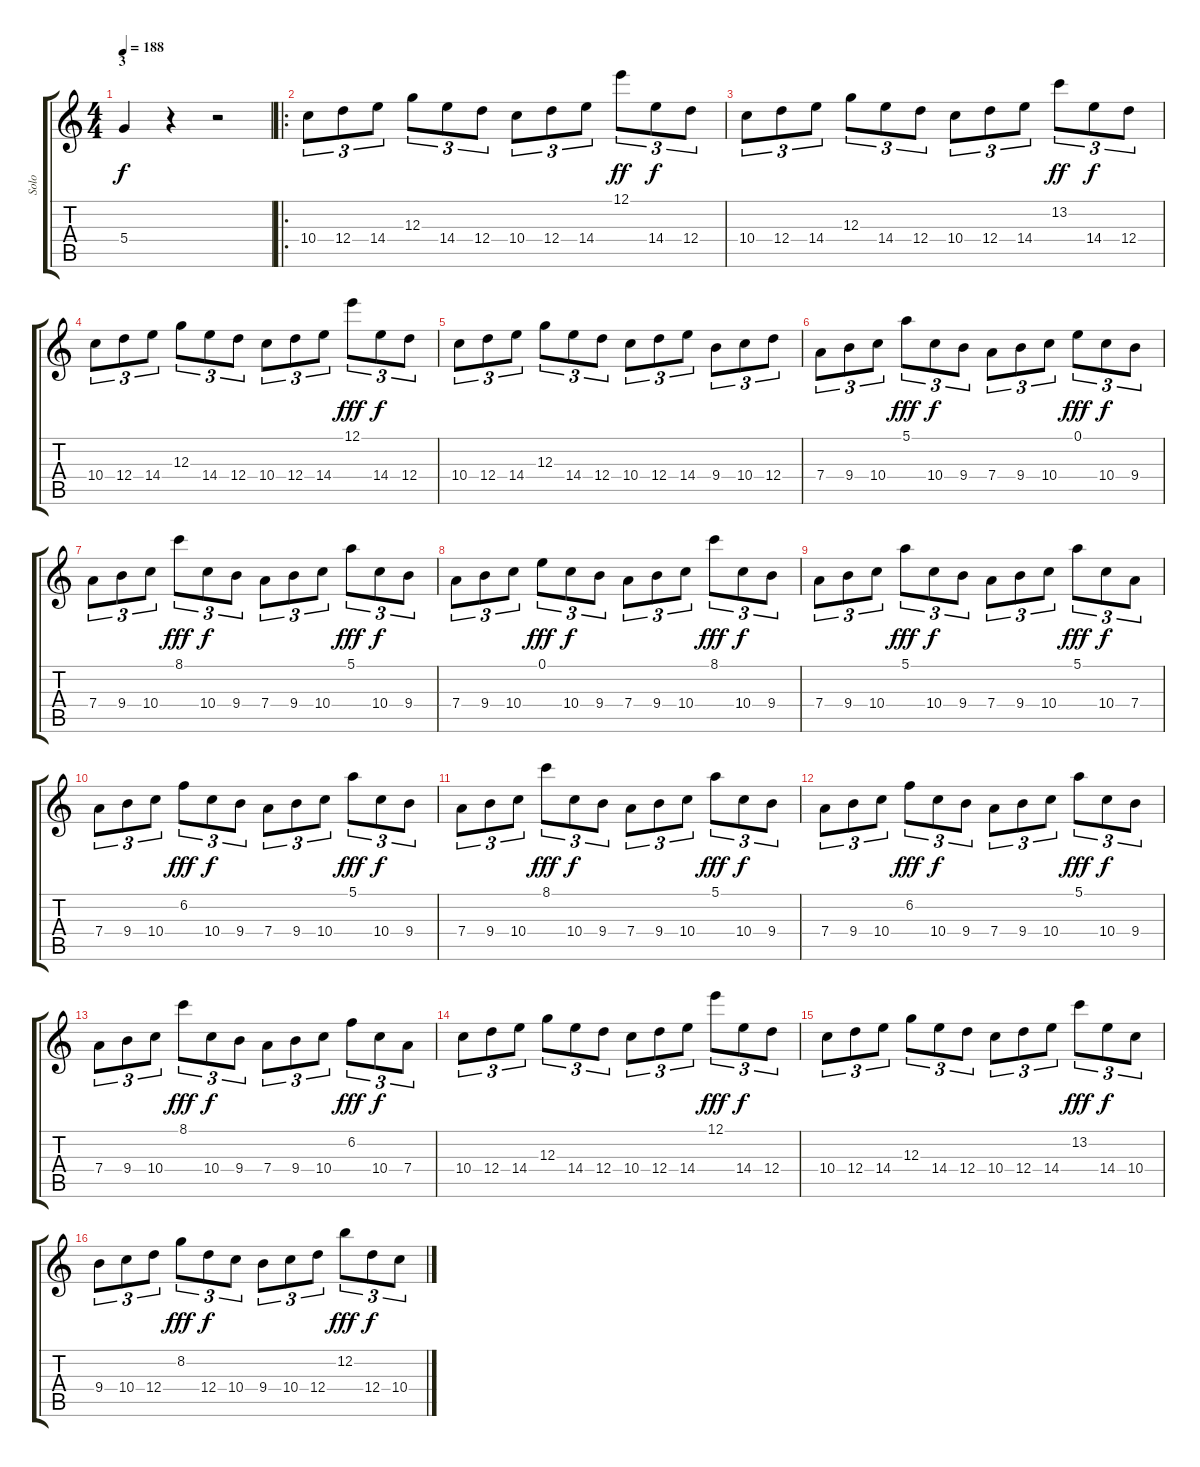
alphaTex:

\track ("Solo" "Solo") {instrument overdrivenguitar}
\staff {score tabs}
\tuning (E4 B3 G3 D3 A2 E2) {hide}
\ts (4 4)
\section ("" "3")
\tempo 188
\clef g2
\ks c
5.4.4{dy f} r.4 r.2 |
\ro
10.4.8{tu (3 2) instrument electricguitarmuted} 12.4.8{tu (3 2)} 14.4.8{tu (3 2)} 12.3.8{tu (3 2)} 14.4.8{tu (3 2)} 12.4.8{tu (3 2)} 10.4.8{tu (3 2)} 12.4.8{tu (3 2)} 14.4.8{tu (3 2)} 12.1.8{tu (3 2) dy ff} 14.4.8{tu (3 2) dy f} 12.4.8{tu (3 2)} |
10.4.8{tu (3 2)} 12.4.8{tu (3 2)} 14.4.8{tu (3 2)} 12.3.8{tu (3 2)} 14.4.8{tu (3 2)} 12.4.8{tu (3 2)} 10.4.8{tu (3 2)} 12.4.8{tu (3 2)} 14.4.8{tu (3 2)} 13.2.8{tu (3 2) dy ff} 14.4.8{tu (3 2) dy f} 12.4.8{tu (3 2)} |
10.4.8{tu (3 2)} 12.4.8{tu (3 2)} 14.4.8{tu (3 2)} 12.3.8{tu (3 2)} 14.4.8{tu (3 2)} 12.4.8{tu (3 2)} 10.4.8{tu (3 2)} 12.4.8{tu (3 2)} 14.4.8{tu (3 2)} 12.1.8{tu (3 2) dy fff} 14.4.8{tu (3 2) dy f} 12.4.8{tu (3 2)} |
10.4.8{tu (3 2)} 12.4.8{tu (3 2)} 14.4.8{tu (3 2)} 12.3.8{tu (3 2)} 14.4.8{tu (3 2)} 12.4.8{tu (3 2)} 10.4.8{tu (3 2)} 12.4.8{tu (3 2)} 14.4.8{tu (3 2)} 9.4.8{tu (3 2)} 10.4.8{tu (3 2)} 12.4.8{tu (3 2)} |
7.4.8{tu (3 2)} 9.4.8{tu (3 2)} 10.4.8{tu (3 2)} 5.1.8{tu (3 2) dy fff} 10.4.8{tu (3 2) dy f} 9.4.8{tu (3 2)} 7.4.8{tu (3 2)} 9.4.8{tu (3 2)} 10.4.8{tu (3 2)} 0.1.8{tu (3 2) dy fff} 10.4.8{tu (3 2) dy f} 9.4.8{tu (3 2)} |
7.4.8{tu (3 2)} 9.4.8{tu (3 2)} 10.4.8{tu (3 2)} 8.1.8{tu (3 2) dy fff} 10.4.8{tu (3 2) dy f} 9.4.8{tu (3 2)} 7.4.8{tu (3 2)} 9.4.8{tu (3 2)} 10.4.8{tu (3 2)} 5.1.8{tu (3 2) dy fff} 10.4.8{tu (3 2) dy f} 9.4.8{tu (3 2)} |
7.4.8{tu (3 2)} 9.4.8{tu (3 2)} 10.4.8{tu (3 2)} 0.1.8{tu (3 2) dy fff} 10.4.8{tu (3 2) dy f} 9.4.8{tu (3 2)} 7.4.8{tu (3 2)} 9.4.8{tu (3 2)} 10.4.8{tu (3 2)} 8.1.8{tu (3 2) dy fff} 10.4.8{tu (3 2) dy f} 9.4.8{tu (3 2)} |
7.4.8{tu (3 2)} 9.4.8{tu (3 2)} 10.4.8{tu (3 2)} 5.1.8{tu (3 2) dy fff} 10.4.8{tu (3 2) dy f} 9.4.8{tu (3 2)} 7.4.8{tu (3 2)} 9.4.8{tu (3 2)} 10.4.8{tu (3 2)} 5.1.8{tu (3 2) dy fff} 10.4.8{tu (3 2) dy f} 7.4.8{tu (3 2)} |
7.4.8{tu (3 2)} 9.4.8{tu (3 2)} 10.4.8{tu (3 2)} 6.2.8{tu (3 2) dy fff} 10.4.8{tu (3 2) dy f} 9.4.8{tu (3 2)} 7.4.8{tu (3 2)} 9.4.8{tu (3 2)} 10.4.8{tu (3 2)} 5.1.8{tu (3 2) dy fff} 10.4.8{tu (3 2) dy f} 9.4.8{tu (3 2)} |
7.4.8{tu (3 2)} 9.4.8{tu (3 2)} 10.4.8{tu (3 2)} 8.1.8{tu (3 2) dy fff} 10.4.8{tu (3 2) dy f} 9.4.8{tu (3 2)} 7.4.8{tu (3 2)} 9.4.8{tu (3 2)} 10.4.8{tu (3 2)} 5.1.8{tu (3 2) dy fff} 10.4.8{tu (3 2) dy f} 9.4.8{tu (3 2)} |
7.4.8{tu (3 2)} 9.4.8{tu (3 2)} 10.4.8{tu (3 2)} 6.2.8{tu (3 2) dy fff} 10.4.8{tu (3 2) dy f} 9.4.8{tu (3 2)} 7.4.8{tu (3 2)} 9.4.8{tu (3 2)} 10.4.8{tu (3 2)} 5.1.8{tu (3 2) dy fff} 10.4.8{tu (3 2) dy f} 9.4.8{tu (3 2)} |
7.4.8{tu (3 2)} 9.4.8{tu (3 2)} 10.4.8{tu (3 2)} 8.1.8{tu (3 2) dy fff} 10.4.8{tu (3 2) dy f} 9.4.8{tu (3 2)} 7.4.8{tu (3 2)} 9.4.8{tu (3 2)} 10.4.8{tu (3 2)} 6.2.8{tu (3 2) dy fff} 10.4.8{tu (3 2) dy f} 7.4.8{tu (3 2)} |
10.4.8{tu (3 2)} 12.4.8{tu (3 2)} 14.4.8{tu (3 2)} 12.3.8{tu (3 2)} 14.4.8{tu (3 2)} 12.4.8{tu (3 2)} 10.4.8{tu (3 2)} 12.4.8{tu (3 2)} 14.4.8{tu (3 2)} 12.1.8{tu (3 2) dy fff} 14.4.8{tu (3 2) dy f} 12.4.8{tu (3 2)} |
10.4.8{tu (3 2)} 12.4.8{tu (3 2)} 14.4.8{tu (3 2)} 12.3.8{tu (3 2)} 14.4.8{tu (3 2)} 12.4.8{tu (3 2)} 10.4.8{tu (3 2)} 12.4.8{tu (3 2)} 14.4.8{tu (3 2)} 13.2.8{tu (3 2) dy fff} 14.4.8{tu (3 2) dy f} 10.4.8{tu (3 2)} |
9.4.8{tu (3 2)} 10.4.8{tu (3 2)} 12.4.8{tu (3 2)} 8.2.8{tu (3 2) dy fff} 12.4.8{tu (3 2) dy f} 10.4.8{tu (3 2)} 9.4.8{tu (3 2)} 10.4.8{tu (3 2)} 12.4.8{tu (3 2)} 12.2.8{tu (3 2) dy fff} 12.4.8{tu (3 2) dy f} 10.4.8{tu (3 2)}
